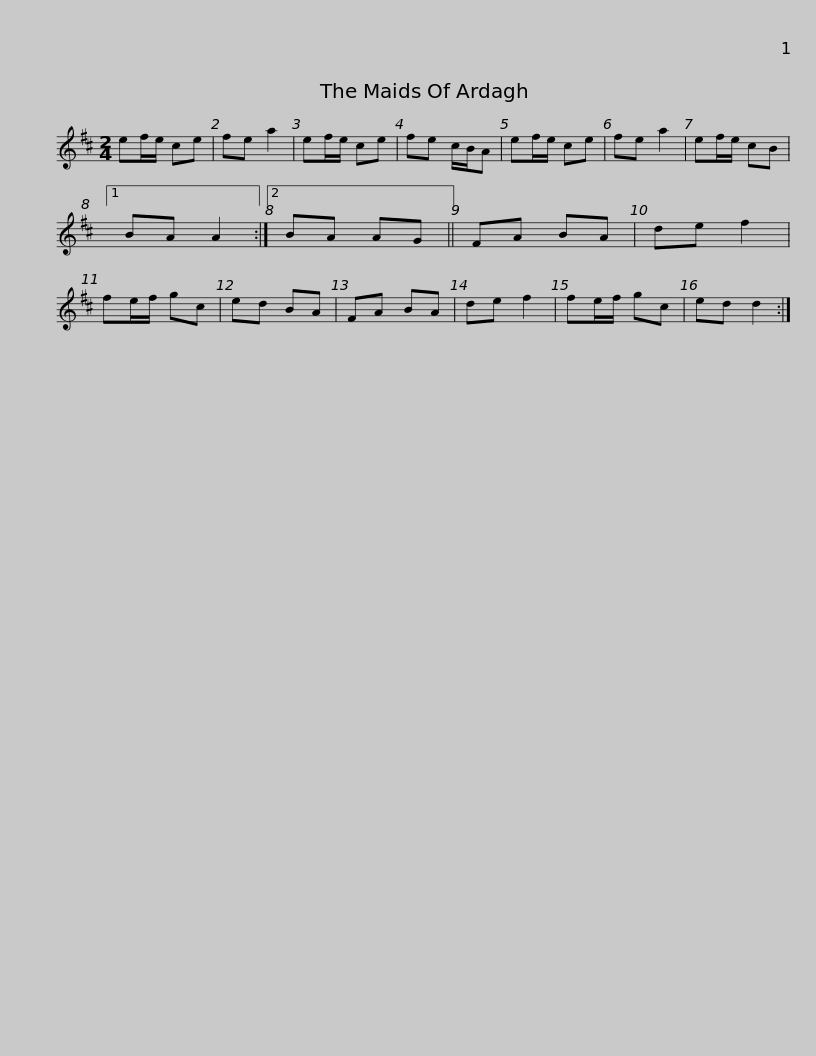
X:1
L:1/8
M:2/4
I:linebreak $
K:D
V:1 treble
V:1
 ef/e/ ce | fe a2 | ef/e/ ce | fe c/B/A | ef/e/ ce | %5
 fe a2 | ef/e/ cB |1 BA A2 :|2 BA AG || FA BA |$ %10
 de f2 | fe/f/ gc | ed BA | FA BA | de f2 | %15
 fe/f/ gc | ed d2 :| %17
